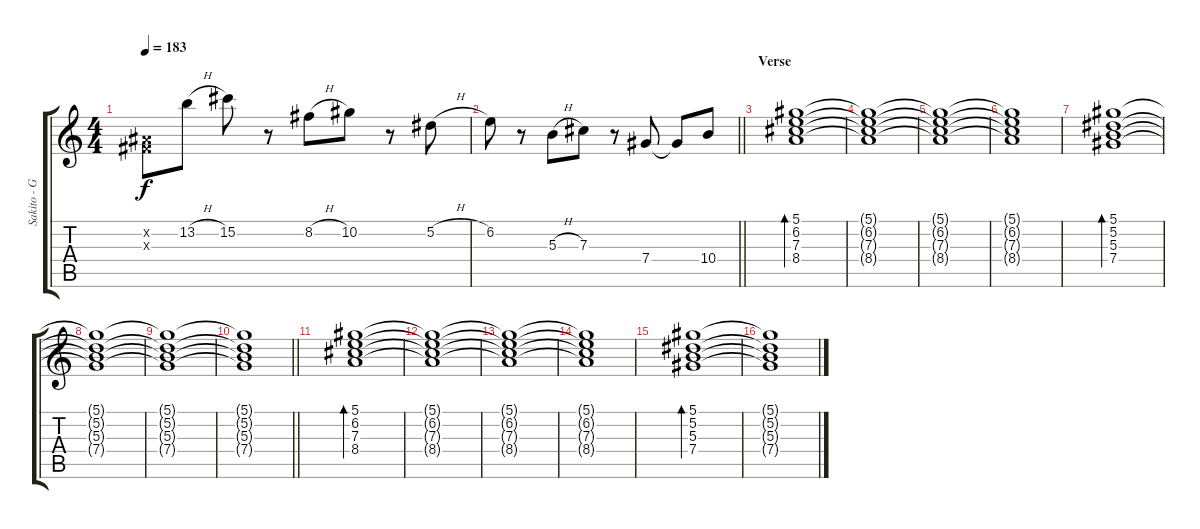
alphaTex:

\track ("Sakito - Guitar 1" "Sakito - G") {instrument electricguitarjazz}
\staff {score tabs}
\tuning (Eb4 Bb3 Gb3 Db3 Ab2 Eb2) {hide}
\ts (4 4)
\tempo 183
\clef g2
\ks c
(0.2{x} 0.3{x}).8{dy f} 13.2{h}.8 15.2.8 r.8 8.2{h}.8 10.2.8 r.8 5.2{h}.8 |
\barLineRight lightlight
6.2.8 r.8 5.3{h}.8 7.3.8 r.8 7.4.8 7.4{t}.8 10.4.8 |
\section ("" "Verse")
(5.1 6.2 7.3 8.4).1{bd 240} |
(5.1{t} 6.2{t} 7.3{t} 8.4{t}).1 |
(5.1{t} 6.2{t} 7.3{t} 8.4{t}).1 |
(5.1{t} 6.2{t} 7.3{t} 8.4{t}).1 |
(5.1 5.2 5.3 7.4).1{bd 480} |
(5.1{t} 5.2{t} 5.3{t} 7.4{t}).1 |
(5.1{t} 5.2{t} 5.3{t} 7.4{t}).1 |
\barLineRight lightlight
(5.1{t} 5.2{t} 5.3{t} 7.4{t}).1 |
\section ("" "")
(5.1 6.2 7.3 8.4).1{bd 480} |
(5.1{t} 6.2{t} 7.3{t} 8.4{t}).1 |
(5.1{t} 6.2{t} 7.3{t} 8.4{t}).1 |
(5.1{t} 6.2{t} 7.3{t} 8.4{t}).1 |
(5.1 5.2 5.3 7.4).1{bd 480} |
(5.1{t} 5.2{t} 5.3{t} 7.4{t}).1
